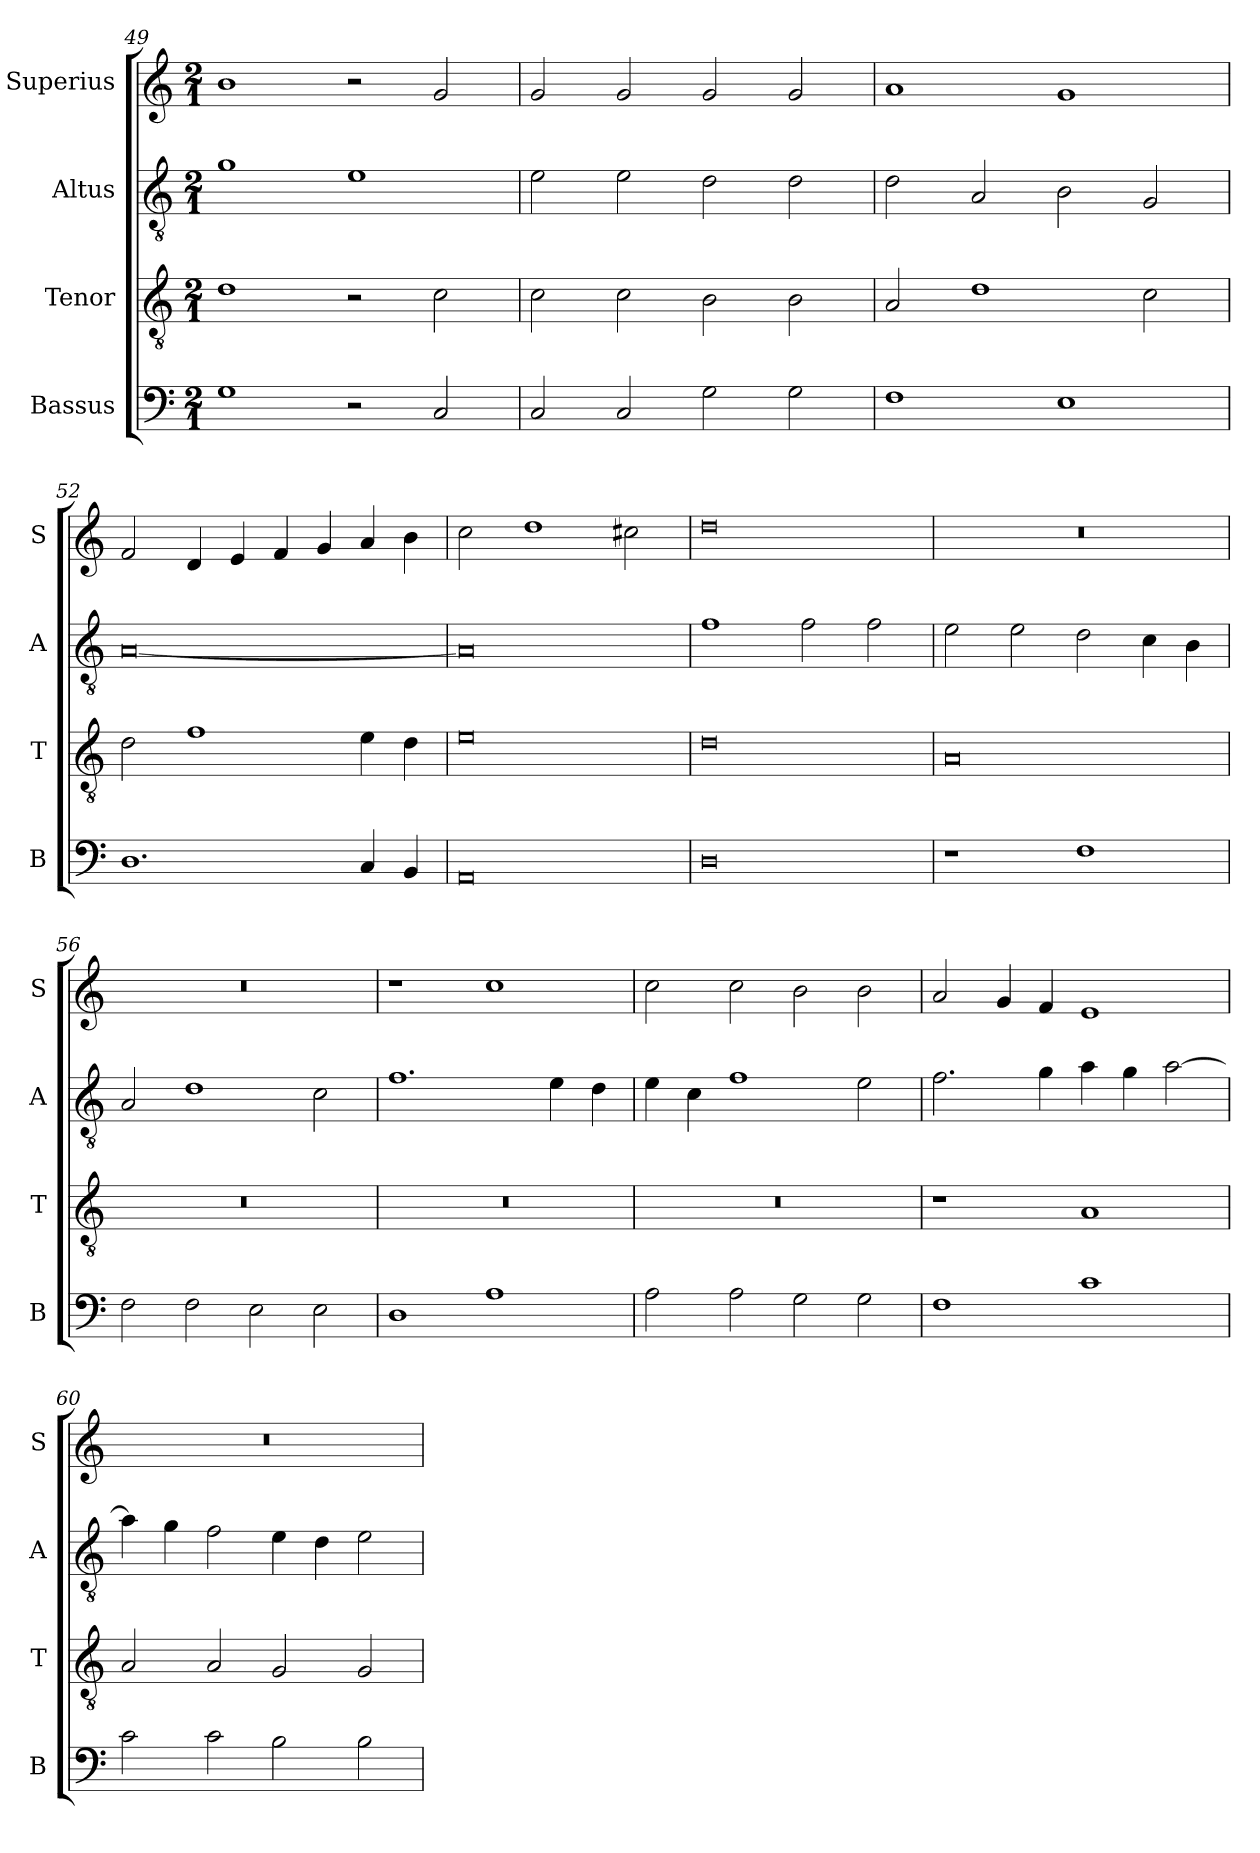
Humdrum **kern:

**kern	**kern	**kern	**kern
*part4	*part3	*part2	*part1
*staff4	*staff3	*staff2	*staff1
*I"Bassus	*I"Tenor	*I"Altus	*I"Superius
*I'B	*I'T	*I'A	*I'S
*clefF4	*clefGv2	*clefGv2	*clefG2
*k[]	*k[]	*k[]	*k[]
*M2/1	*M2/1	*M2/1	*M2/1
=49	=49	=49	=49
1G	1d	1g	1b
2r	2r	1e	2r
2C/	2c\	.	2g/
=50	=50	=50	=50
2C/	2c\	2e\	2g/
2C/	2c\	2e\	2g/
2G\	2B\	2d\	2g/
2G\	2B\	2d\	2g/
=51	=51	=51	=51
1F	2A/	2d\	1a
.	1d	2A/	.
1E	.	2B\	1g
.	2c\	2G/	.
=52	=52	=52	=52
1.D	2d\	[0A	2f/
.	1f	.	4d/
.	.	.	4e/
.	.	.	4f/
.	.	.	4g/
4C/	4e\	.	4a/
4BB/	4d\	.	4b\
=53	=53	=53	=53
0AA	0e	0A]	2cc\
.	.	.	1dd
.	.	.	2cc#X\
=54	=54	=54	=54
0D	0d	1f	0dd
.	.	2f\	.
.	.	2f\	.
=55	=55	=55	=55
1r	0A	2e\	0r
.	.	2e\	.
1F	.	2d\	.
.	.	4c\	.
.	.	4B\	.
=56	=56	=56	=56
2F\	0r	2A/	0r
2F\	.	1d	.
2E\	.	.	.
2E\	.	2c\	.
=57	=57	=57	=57
1D	0r	1.f	1r
1A	.	.	1cc
.	.	4e\	.
.	.	4d\	.
=58	=58	=58	=58
2A\	0r	4e\	2cc\
.	.	4c\	.
2A\	.	1f	2cc\
2G\	.	.	2b\
2G\	.	2e\	2b\
=59	=59	=59	=59
1F	1r	2.f\	2a/
.	.	.	4g/
.	.	4g\	4f/
1c	1A	4a\	1e
.	.	4g\	.
.	.	[2a\	.
=60	=60	=60	=60
2c\	2A/	4a\]	0r
.	.	4g\	.
2c\	2A/	2f\	.
2B\	2G/	4e\	.
.	.	4d\	.
2B\	2G/	2e\	.
=	=	=	=
*-	*-	*-	*-
